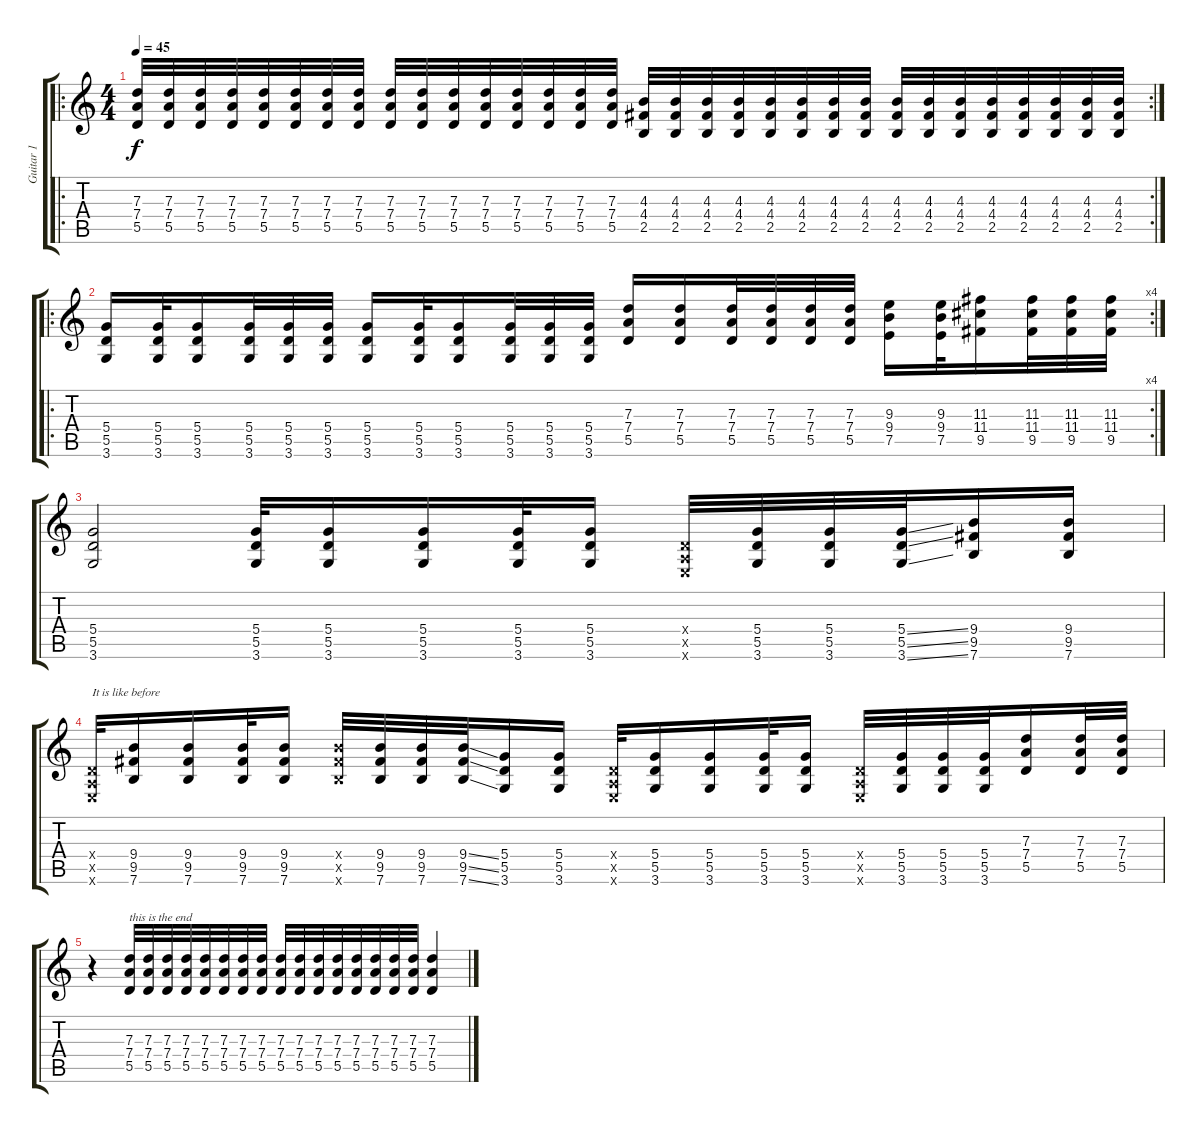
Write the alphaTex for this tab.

\track ("Guitar 1" "Guitar 1") {instrument distortionguitar}
\staff {score tabs}
\tuning (E4 B3 G3 D3 A2 E2) {hide}
\ro
\rc 2
\ts (4 4)
\tempo 45
\clef g2
\ks c
(7.3 7.4 5.5).32{dy f} (7.3 7.4 5.5).32 (7.3 7.4 5.5).32 (7.3 7.4 5.5).32 (7.3 7.4 5.5).32 (7.3 7.4 5.5).32 (7.3 7.4 5.5).32 (7.3 7.4 5.5).32 (7.3 7.4 5.5).32 (7.3 7.4 5.5).32 (7.3 7.4 5.5).32 (7.3 7.4 5.5).32 (7.3 7.4 5.5).32 (7.3 7.4 5.5).32 (7.3 7.4 5.5).32 (7.3 7.4 5.5).32 (4.3 4.4 2.5).32 (4.3 4.4 2.5).32 (4.3 4.4 2.5).32 (4.3 4.4 2.5).32 (4.3 4.4 2.5).32 (4.3 4.4 2.5).32 (4.3 4.4 2.5).32 (4.3 4.4 2.5).32 (4.3 4.4 2.5).32 (4.3 4.4 2.5).32 (4.3 4.4 2.5).32 (4.3 4.4 2.5).32 (4.3 4.4 2.5).32 (4.3 4.4 2.5).32 (4.3 4.4 2.5).32 (4.3 4.4 2.5).32 |
\ro
\rc 4
(5.4 5.5 3.6).16 (5.4 5.5 3.6).32 (5.4 5.5 3.6).16 (5.4 5.5 3.6).32 (5.4 5.5 3.6).32 (5.4 5.5 3.6).32 (5.4 5.5 3.6).16 (5.4 5.5 3.6).32 (5.4 5.5 3.6).16 (5.4 5.5 3.6).32 (5.4 5.5 3.6).32 (5.4 5.5 3.6).32 (7.3 7.4 5.5).16 (7.3 7.4 5.5).16 (7.3 7.4 5.5).32 (7.3 7.4 5.5).32 (7.3 7.4 5.5).32 (7.3 7.4 5.5).32 (9.3 9.4 7.5).16 (9.3 9.4 7.5).32 (11.3 11.4 9.5).16 (11.3 11.4 9.5).32 (11.3 11.4 9.5).32 (11.3 11.4 9.5).32 |
(5.4 5.5 3.6).2 (5.4 5.5 3.6).32 (5.4 5.5 3.6).16 (5.4 5.5 3.6).16 (5.4 5.5 3.6).32 (5.4 5.5 3.6).16 (0.4{x} 0.5{x} 0.6{x}).32 (5.4 5.5 3.6).32 (5.4 5.5 3.6).32 (5.4{ss} 5.5{ss} 3.6{ss}).32 (9.4 9.5 7.6).16 (9.4 9.5 7.6).16 |
(0.4{x} 0.5{x} 0.6{x}).32{txt "It is like before"} (9.4 9.5 7.6).16 (9.4 9.5 7.6).16 (9.4 9.5 7.6).32 (9.4 9.5 7.6).16 (9.4{x} 9.5{x} 7.6{x}).32 (9.4 9.5 7.6).32 (9.4 9.5 7.6).32 (9.4{ss} 9.5{ss} 7.6{ss}).32 (5.4 5.5 3.6).16 (5.4 5.5 3.6).16 (0.4{x} 0.5{x} 0.6{x}).32 (5.4 5.5 3.6).16 (5.4 5.5 3.6).16 (5.4 5.5 3.6).32 (5.4 5.5 3.6).16 (0.4{x} 0.5{x} 0.6{x}).32 (5.4 5.5 3.6).32 (5.4 5.5 3.6).32 (5.4 5.5 3.6).32 (7.3 7.4 5.5).16 (7.3 7.4 5.5).32 (7.3 7.4 5.5).32 |
r.4 (7.3 7.4 5.5).32{txt "this is the end"} (7.3 7.4 5.5).32 (7.3 7.4 5.5).32 (7.3 7.4 5.5).32 (7.3 7.4 5.5).32 (7.3 7.4 5.5).32 (7.3 7.4 5.5).32 (7.3 7.4 5.5).32 (7.3 7.4 5.5).32 (7.3 7.4 5.5).32 (7.3 7.4 5.5).32 (7.3 7.4 5.5).32 (7.3 7.4 5.5).32 (7.3 7.4 5.5).32 (7.3 7.4 5.5).32 (7.3 7.4 5.5).32 (7.3 7.4 5.5).4
